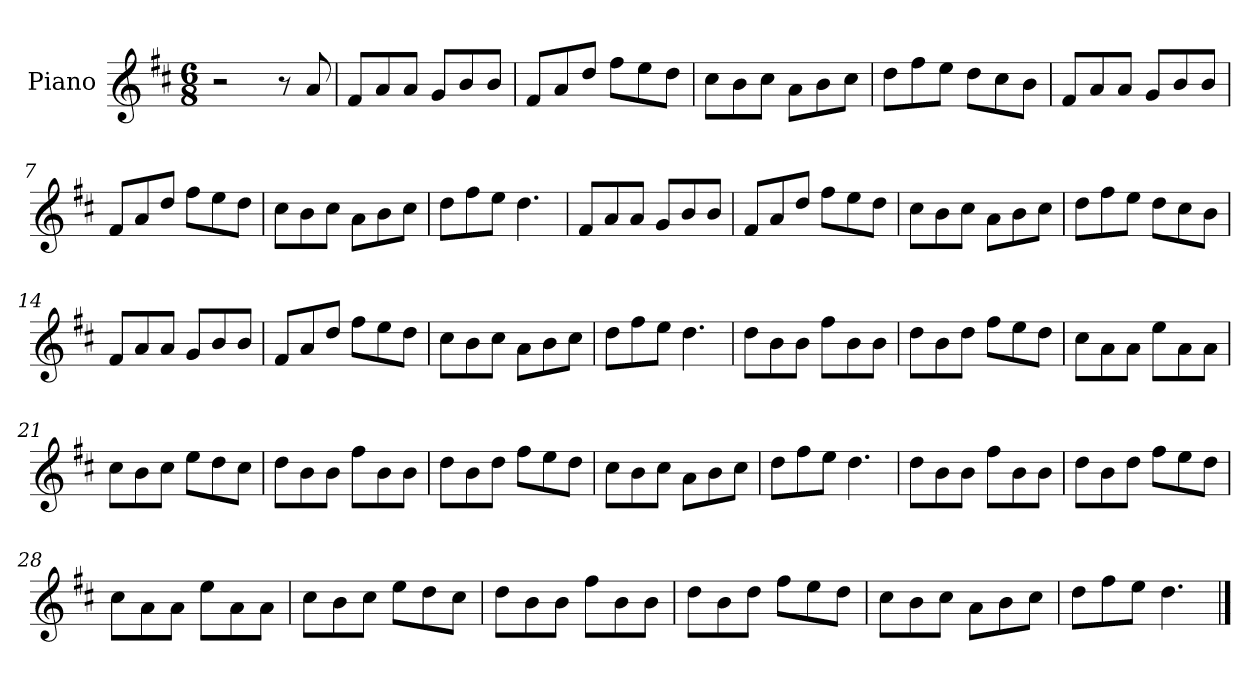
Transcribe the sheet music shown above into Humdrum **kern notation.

**kern
*part1
*staff1
*I"Piano
*I'Pno
*clefG2
*k[f#c#]
*M6/8
=1
2r
8r
8a/
=2
8f#/L
8a/
8a/J
8g/L
8b/
8b/J
=3
8f#/L
8a/
8dd/J
8ff#\L
8ee\
8dd\J
=4
8cc#\L
8b\
8cc#\J
8a\L
8b\
8cc#\J
=5
8dd\L
8ff#\
8ee\J
8dd\L
8cc#\
8b\J
=6
8f#/L
8a/
8a/J
8g/L
8b/
8b/J
=7
8f#/L
8a/
8dd/J
8ff#\L
8ee\
8dd\J
=8
8cc#\L
8b\
8cc#\J
8a\L
8b\
8cc#\J
=9
8dd\L
8ff#\
8ee\J
4.dd\
=10
8f#/L
8a/
8a/J
8g/L
8b/
8b/J
=11
8f#/L
8a/
8dd/J
8ff#\L
8ee\
8dd\J
=12
8cc#\L
8b\
8cc#\J
8a\L
8b\
8cc#\J
=13
8dd\L
8ff#\
8ee\J
8dd\L
8cc#\
8b\J
=14
8f#/L
8a/
8a/J
8g/L
8b/
8b/J
=15
8f#/L
8a/
8dd/J
8ff#\L
8ee\
8dd\J
=16
8cc#\L
8b\
8cc#\J
8a\L
8b\
8cc#\J
=17
8dd\L
8ff#\
8ee\J
4.dd\
=18
8dd\L
8b\
8b\J
8ff#\L
8b\
8b\J
=19
8dd\L
8b\
8dd\J
8ff#\L
8ee\
8dd\J
=20
8cc#\L
8a\
8a\J
8ee\L
8a\
8a\J
=21
8cc#\L
8b\
8cc#\J
8ee\L
8dd\
8cc#\J
=22
8dd\L
8b\
8b\J
8ff#\L
8b\
8b\J
=23
8dd\L
8b\
8dd\J
8ff#\L
8ee\
8dd\J
=24
8cc#\L
8b\
8cc#\J
8a\L
8b\
8cc#\J
=25
8dd\L
8ff#\
8ee\J
4.dd\
=26
8dd\L
8b\
8b\J
8ff#\L
8b\
8b\J
=27
8dd\L
8b\
8dd\J
8ff#\L
8ee\
8dd\J
=28
8cc#\L
8a\
8a\J
8ee\L
8a\
8a\J
=29
8cc#\L
8b\
8cc#\J
8ee\L
8dd\
8cc#\J
=30
8dd\L
8b\
8b\J
8ff#\L
8b\
8b\J
=31
8dd\L
8b\
8dd\J
8ff#\L
8ee\
8dd\J
=32
8cc#\L
8b\
8cc#\J
8a\L
8b\
8cc#\J
=33
8dd\L
8ff#\
8ee\J
4.dd\
==
*-
